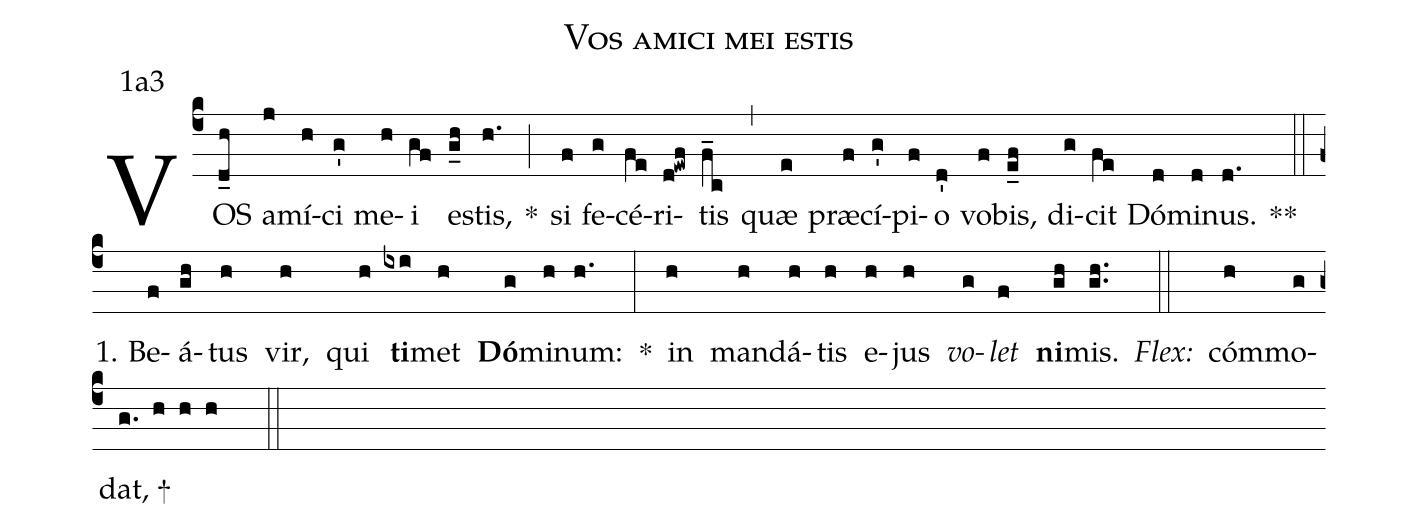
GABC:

name:Vos amici mei estis;
office-part:Antiphona;
mode:1;
annotation: 1a3;
%%
(c4) VOS(d_h) a(j)mí(h)ci(g') me(h)i(gf) e(g_h)stis,(h.) *(;) si(f) fe(g)cé(fe)ri(d!ewf)tis(f_c) (,) quæ(e) præ(f)cí(g')pi(f)o(d') vo(f)bis,(e_f) di(g)cit(fe) Dó(d)mi(d)nus.(d.) **(::)
1. Be(f)á(gh)tus(h) vir,(h) qui(h) <b>ti</b>(ixi)met(h) <b>Dó</b>(g)mi(h)num:(h.) *(:) in(h) man(h)dá(h)tis(h) e(h)jus(h) <i>vo</i>(g)<i>let</i>(f) <b>ni</b>(gh)mis.(gh..)
<i>Flex:</i>(::)  cóm(h)mo(g)dat, +(g. h h h  ::)
